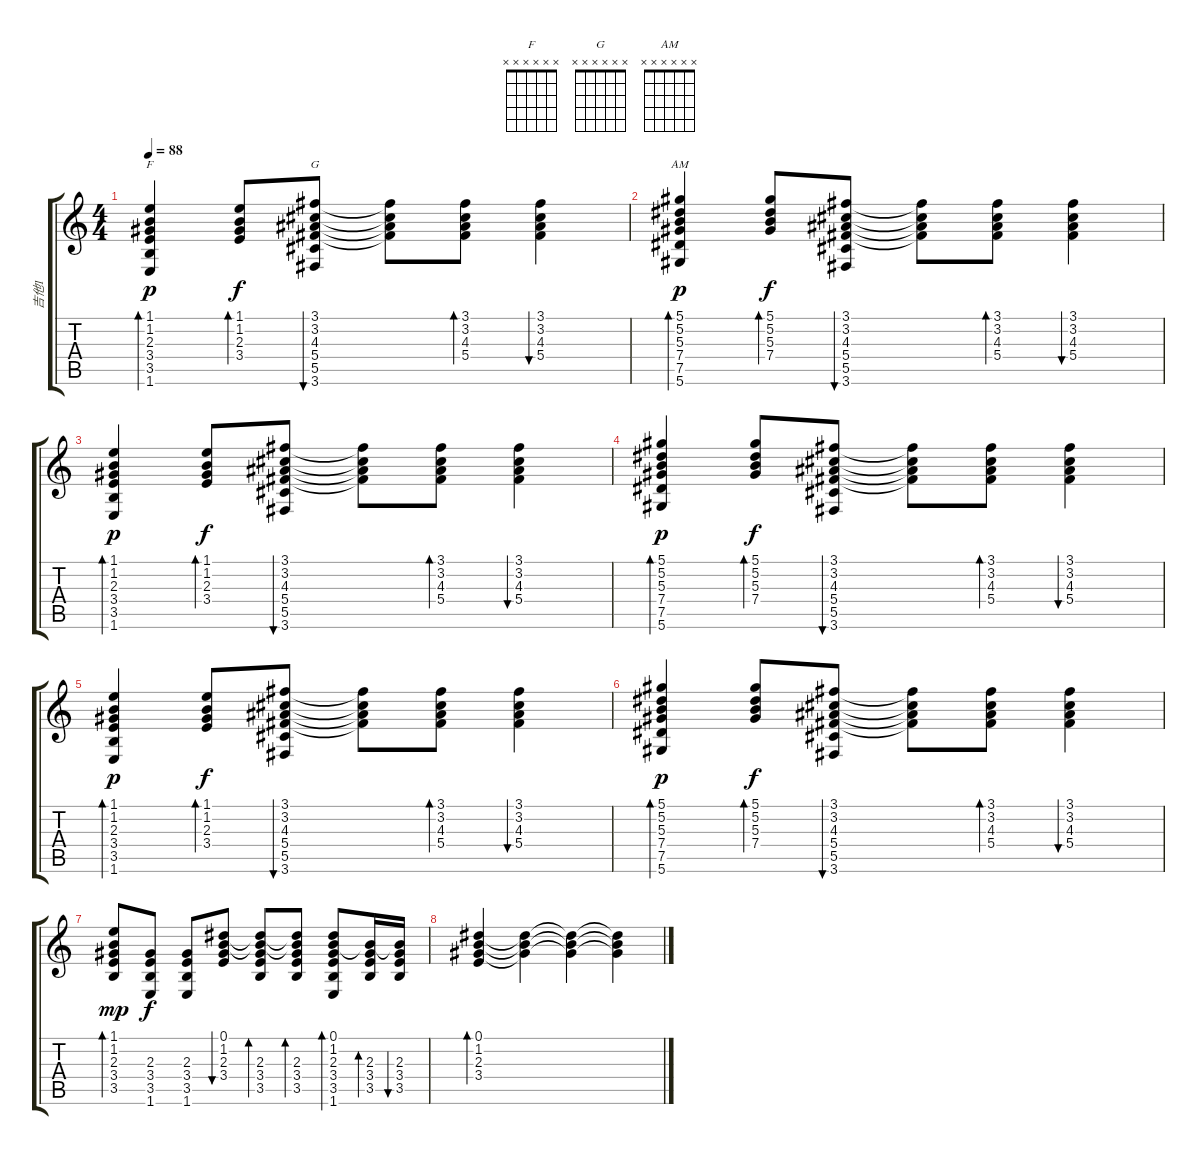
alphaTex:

\track ("吉他1" "吉他1") {instrument acousticguitarsteel}
\staff {score tabs}
\tuning (Eb4 Bb3 Gb3 Db3 Ab2 Eb2) {hide}
\chord ("F" x x x x x x)
\chord ("G" x x x x x x)
\chord ("AM" x x x x x x)
\ts (4 4)
\tempo 88
\clef g2
\ks c
(1.1 1.2 2.3 3.4 3.5 1.6).4{bd 30 ch "F" dy p} (1.1 1.2 2.3 3.4).8{bd 30 dy f} (3.1 3.2 4.3 5.4 5.5 3.6).8{bu 30 ch "G"} (3.1{t} 3.2{t} 4.3{t} 5.4{t}).8 (3.1 3.2 4.3 5.4).8{bd 30} (3.1 3.2 4.3 5.4).4{bu 30} |
(5.1 5.2 5.3 7.4 7.5 5.6).4{bd 30 ch "AM" dy p} (5.1 5.2 5.3 7.4).8{bd 30 dy f} (3.1 3.2 4.3 5.4 5.5 3.6).8{bu 30} (3.1{t} 3.2{t} 4.3{t} 5.4{t}).8 (3.1 3.2 4.3 5.4).8{bd 30} (3.1 3.2 4.3 5.4).4{bu 30} |
(1.1 1.2 2.3 3.4 3.5 1.6).4{bd 30 dy p} (1.1 1.2 2.3 3.4).8{bd 30 dy f} (3.1 3.2 4.3 5.4 5.5 3.6).8{bu 30} (3.1{t} 3.2{t} 4.3{t} 5.4{t}).8 (3.1 3.2 4.3 5.4).8{bd 30} (3.1 3.2 4.3 5.4).4{bu 30} |
(5.1 5.2 5.3 7.4 7.5 5.6).4{bd 30 dy p} (5.1 5.2 5.3 7.4).8{bd 30 dy f} (3.1 3.2 4.3 5.4 5.5 3.6).8{bu 30} (3.1{t} 3.2{t} 4.3{t} 5.4{t}).8 (3.1 3.2 4.3 5.4).8{bd 30} (3.1 3.2 4.3 5.4).4{bu 30} |
(1.1 1.2 2.3 3.4 3.5 1.6).4{bd 30 dy p} (1.1 1.2 2.3 3.4).8{bd 30 dy f} (3.1 3.2 4.3 5.4 5.5 3.6).8{bu 30} (3.1{t} 3.2{t} 4.3{t} 5.4{t}).8 (3.1 3.2 4.3 5.4).8{bd 30} (3.1 3.2 4.3 5.4).4{bu 30} |
(5.1 5.2 5.3 7.4 7.5 5.6).4{bd 30 dy p} (5.1 5.2 5.3 7.4).8{bd 30 dy f} (3.1 3.2 4.3 5.4 5.5 3.6).8{bu 30} (3.1{t} 3.2{t} 4.3{t} 5.4{t}).8 (3.1 3.2 4.3 5.4).8{bd 30} (3.1 3.2 4.3 5.4).4{bu 30} |
(1.1 1.2 2.3 3.4 3.5).8{bd 30 dy mp} (2.3 3.4 3.5 1.6).8{dy f} (2.3 3.4 3.5 1.6).8 (0.1 1.2 2.3 3.4).8{bu 30} (0.1{t} 1.2{t} 2.3 3.4 3.5).8{bd 30} (0.1{t} 1.2{t} 2.3 3.4 3.5).8{bd 30} (0.1 1.2 2.3 3.4 3.5 1.6).8{bd 30} (1.2{t} 2.3 3.4 3.5).16{bd 30} (1.2{t} 2.3 3.4 3.5).16{bu 30} |
(0.1 1.2 2.3 3.4).4{bd 30} (0.1{t} 1.2{t} 2.3{t}).4 (0.1{t} 1.2{t} 2.3{t}).4 (0.1{t} 1.2{t} 2.3{t}).4
